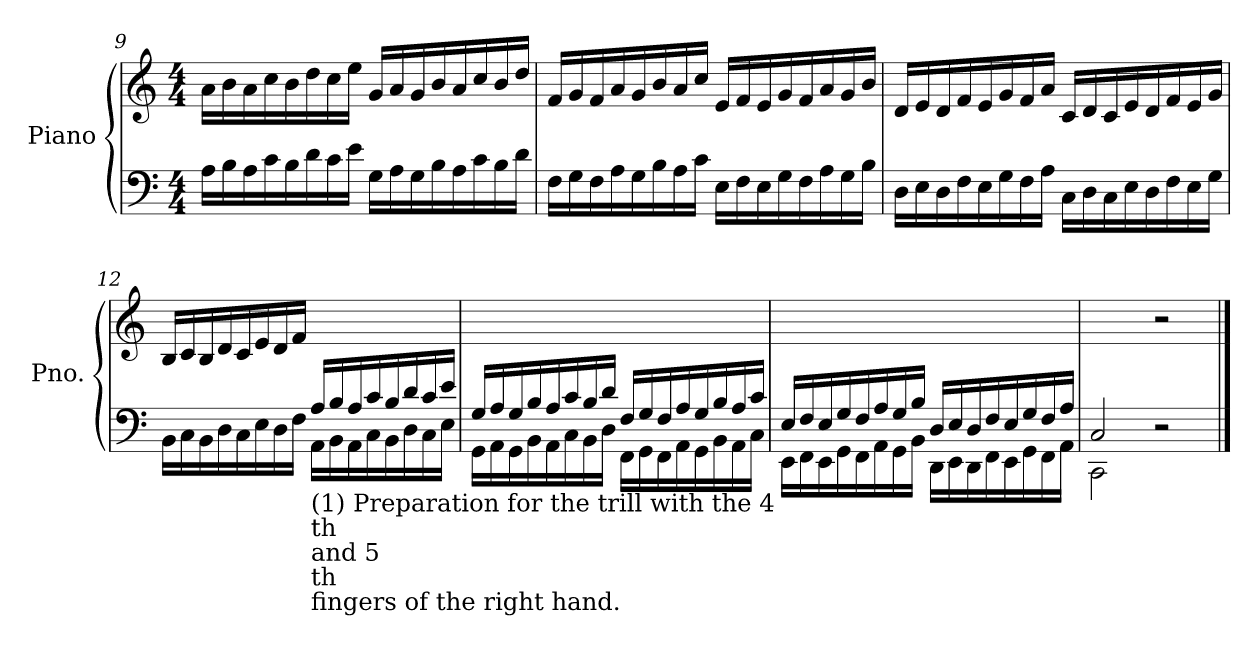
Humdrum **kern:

**kern	**kern
*part1	*part1
*staff2	*staff1
*I"Piano	*
*I'Pno.	*
!!LO:LB:g=z
*clefF4	*clefG2
*k[]	*k[]
*M4/4	*M4/4
=9	=9
16A<\LL	16a\LL
16B\	16b\
16A\	16a\
16c\	16cc\
16B\	16b\
16d\	16dd\
16c\	16cc\
16e\JJ	16ee\JJ
16G<\LL	16g/LL
16A\	16a/
16G\	16g/
16B\	16b/
16A\	16a/
16c\	16cc/
16B\	16b/
16d\JJ	16dd/JJ
=10	=10
16F<\LL	16f/LL
16G\	16g/
16F\	16f/
16A\	16a/
16G\	16g/
16B\	16b/
16A\	16a/
16c\JJ	16cc/JJ
16E<\LL	16e/LL
16F\	16f/
16E\	16e/
16G\	16g/
16F\	16f/
16A\	16a/
16G\	16g/
16B\JJ	16b/JJ
!!LO:PB:g=z
=11	=11
16D<\LL	16d/LL
16E\	16e/
16D\	16d/
16F\	16f/
16E\	16e/
16G\	16g/
16F\	16f/
16A\JJ	16a/JJ
16C<\LL	16c/LL
16D\	16d/
16C\	16c/
16E\	16e/
16D\	16d/
16F\	16f/
16E\	16e/
16G\JJ	16g/JJ
=12	=12
*^	*
2ryy	16BB<\LL	16B/LL
.	16C\	16c/
.	16BB\	16B/
.	16D\	16d/
.	16C\	16c/
.	16E\	16e/
.	16D\	16d/
.	16F\JJ	16f/JJ
!LO:TX:b:t=(1) Preparation for the trill with the 4	!	!
!LO:TX:b:t=th	!	!
!LO:TX:b:t=and 5	!	!
!LO:TX:b:t=th	!	!
!LO:TX:b:t=fingers of the right hand.	!	!
16A/LL	16AA<\LL	2ryy
16B/	16BB\	.
16A/	16AA\	.
16c/	16C\	.
16B/	16BB\	.
16d/	16D\	.
16c/	16C\	.
16e/JJ	16E\JJ	.
!!LO:LB:g=z
=13	=13	=13
16G/LL	16GG<\LL	1ryy
16A/	16AA\	.
16G/	16GG\	.
16B/	16BB\	.
16A/	16AA\	.
16c/	16C\	.
16B/	16BB\	.
16d/JJ	16D\JJ	.
16F/LL	16FF<\LL	.
16G/	16GG\	.
16F/	16FF\	.
16A/	16AA\	.
16G/	16GG\	.
16B/	16BB\	.
16A/	16AA\	.
16c/JJ	16C\JJ	.
=14	=14	=14
16E/LL	16EE<\LL	1ryy
16F/	16FF\	.
16E/	16EE\	.
16G/	16GG\	.
16F/	16FF\	.
16A/	16AA\	.
16G/	16GG\	.
16B/JJ	16BB\JJ	.
16D/LL	16DD<\LL	.
16E/	16EE\	.
16D/	16DD\	.
16F/	16FF\	.
16E/	16EE\	.
16G/	16GG\	.
16F/	16FF\	.
16A/JJ	16AA\JJ	.
=15	=15	=15
2C/	2CC\	2ryy
2ryy	2r	2r
*v	*v	*
==	==
*-	*-
